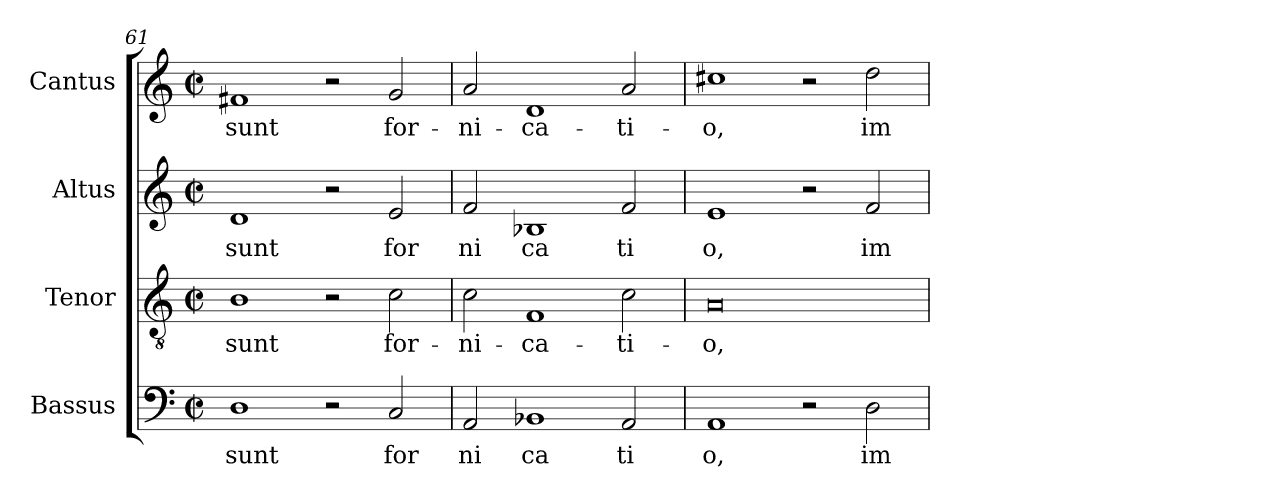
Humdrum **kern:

**kern	**text	**kern	**text	**kern	**text	**kern	**text
*part4	*part4	*part3	*part3	*part2	*part2	*part1	*part1
*staff4	*staff4	*staff3	*staff3	*staff2	*staff2	*staff1	*staff1
*I"Bassus	*	*I"Tenor	*	*I"Altus	*	*I"Cantus	*
*	*	*	*	*I'A	*	*I'C	*
*clefF4	*	*clefGv2	*	*clefG2	*	*clefG2	*
*k[]	*	*k[]	*	*k[]	*	*k[]	*
*C:	*	*C:	*	*C:	*	*C:	*
*M2/2	*	*M2/2	*	*M2/2	*	*M2/2	*
*met(c|)	*	*met(c|)	*	*met(c|)	*	*met(c|)	*
=61	=61	=61	=61	=61	=61	=61	=61
!	!LO:LY:b:cj	!	!LO:LY:b:cj	!	!LO:LY:b:cj	!	!LO:LY:b:cj
1D	sunt	1B	sunt	1d	sunt	1f#X	sunt
2r	.	2r	.	2r	.	2r	.
!	!LO:LY:b:cj	!	!LO:LY:b:cj	!	!LO:LY:b:cj	!	!LO:LY:b:cj
2C/	for	2c\	for-	2e/	for	2g/	for-
=62	=62	=62	=62	=62	=62	=62	=62
!	!LO:LY:b:cj	!	!LO:LY:b:cj	!	!LO:LY:b:cj	!	!LO:LY:b:cj
2AA/	ni	2c\	-ni-	2f/	ni	2a/	-ni-
!	!LO:LY:b:cj	!	!LO:LY:b:cj	!	!LO:LY:b:cj	!	!LO:LY:b:cj
1BB-X	ca	1F	-ca-	1B-X	ca	1d	-ca-
!	!LO:LY:b:cj	!	!LO:LY:b:cj	!	!LO:LY:b:cj	!	!LO:LY:b:cj
2AA/	ti	2c\	-ti-	2f/	ti	2a/	-ti-
=63	=63	=63	=63	=63	=63	=63	=63
!	!LO:LY:b:cj	!	!LO:LY:b:cj	!	!LO:LY:b:cj	!	!LO:LY:b:cj
1AA	o,	0A	-o,	1e	o,	1cc#X	-o,
2r	.	.	.	2r	.	2r	.
!	!LO:LY:b:cj	!	!	!	!LO:LY:b:cj	!	!LO:LY:b:cj
2D\	im	.	.	2f/	im	2dd\	im-
=	=	=	=	=	=	=	=
*-	*-	*-	*-	*-	*-	*-	*-
